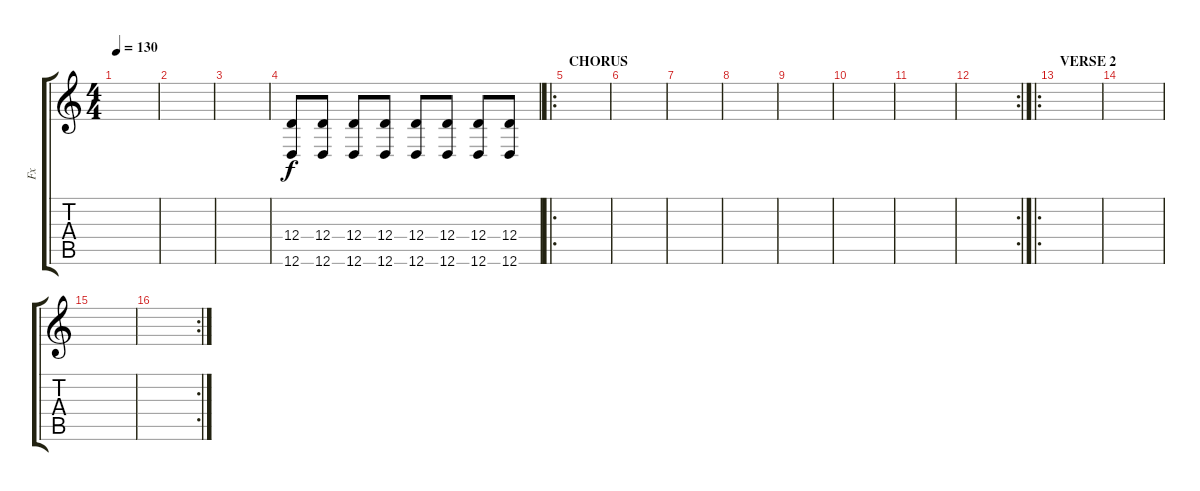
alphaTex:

\track ("Fx" "Fx") {instrument woodblock}
\staff {score tabs}
\tuning (E4 B3 G3 D3 A2 D2) {hide}
\ts (4 4)
\tempo 130
\clef g2
\ks c
|
|
|
(12.4 12.6).8 (12.4 12.6).8 (12.4 12.6).8 (12.4 12.6).8 (12.4 12.6).8 (12.4 12.6).8 (12.4 12.6).8 (12.4 12.6).8 |
\ro
\section ("" "CHORUS")
|
|
|
|
|
|
|
\rc 2
|
\ro
\section ("" "VERSE 2")
|
|
|
\rc 2
